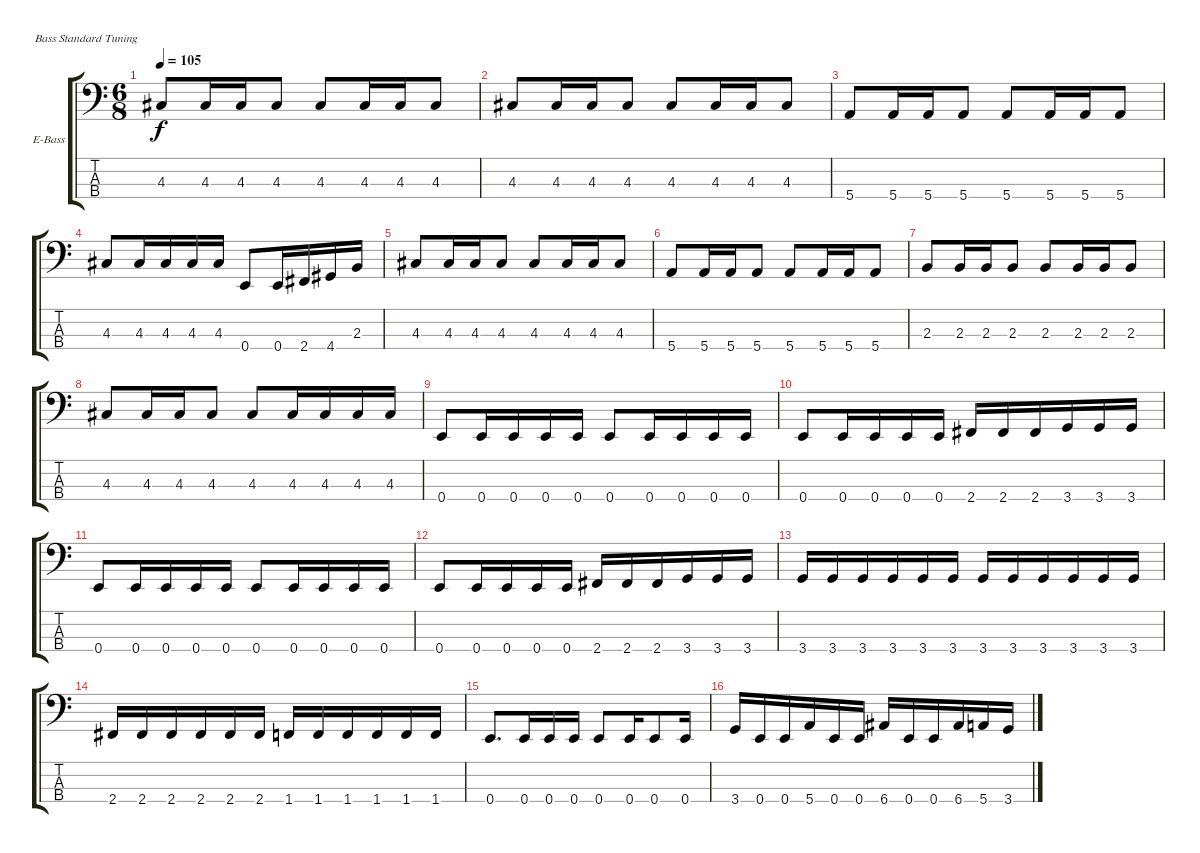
\defaultSystemsLayout 4
\bracketExtendMode groupsimilarinstruments
\firstSystemTrackNameOrientation horizontal
\otherSystemsTrackNameOrientation horizontal
\track ("Peter Baltes" "E-Bass") {instrument electricbassfinger}
\staff {score tabs}
\tuning (G2 D2 A1 E1)
\ts (6 8)
\tempo 105
\clef f4
\ks c
4.3.8{dy f instrument electricbassfinger} 4.3.16 4.3.16 4.3.8 4.3.8 4.3.16 4.3.16 4.3.8 |
4.3.8 4.3.16 4.3.16 4.3.8 4.3.8 4.3.16 4.3.16 4.3.8 |
5.4.8 5.4.16 5.4.16 5.4.8 5.4.8 5.4.16 5.4.16 5.4.8 |
4.3.8 4.3.16 4.3.16 4.3.16 4.3.16 0.4.8 0.4.16 2.4.16 4.4.16 2.3.16 |
4.3.8 4.3.16 4.3.16 4.3.8 4.3.8 4.3.16 4.3.16 4.3.8 |
5.4.8 5.4.16 5.4.16 5.4.8 5.4.8 5.4.16 5.4.16 5.4.8 |
2.3.8 2.3.16 2.3.16 2.3.8 2.3.8 2.3.16 2.3.16 2.3.8 |
4.3.8 4.3.16 4.3.16 4.3.8 4.3.8 4.3.16 4.3.16 4.3.16 4.3.16 |
0.4.8 0.4.16 0.4.16 0.4.16 0.4.16 0.4.8 0.4.16 0.4.16 0.4.16 0.4.16 |
0.4.8 0.4.16 0.4.16 0.4.16 0.4.16 2.4.16 2.4.16 2.4.16 3.4.16 3.4.16 3.4.16 |
0.4.8 0.4.16 0.4.16 0.4.16 0.4.16 0.4.8 0.4.16 0.4.16 0.4.16 0.4.16 |
0.4.8 0.4.16 0.4.16 0.4.16 0.4.16 2.4.16 2.4.16 2.4.16 3.4.16 3.4.16 3.4.16 |
3.4.16 3.4.16 3.4.16 3.4.16 3.4.16 3.4.16 3.4.16 3.4.16 3.4.16 3.4.16 3.4.16 3.4.16 |
2.4.16 2.4.16 2.4.16 2.4.16 2.4.16 2.4.16 1.4.16 1.4.16 1.4.16 1.4.16 1.4.16 1.4.16 |
0.4.8{d} 0.4.16 0.4.16 0.4.16 0.4.8 0.4.16 0.4.8 0.4.16 |
3.4.16 0.4.16 0.4.16 5.4.16 0.4.16 0.4.16 6.4.16 0.4.16 0.4.16 6.4.16 5.4.16 3.4.16
